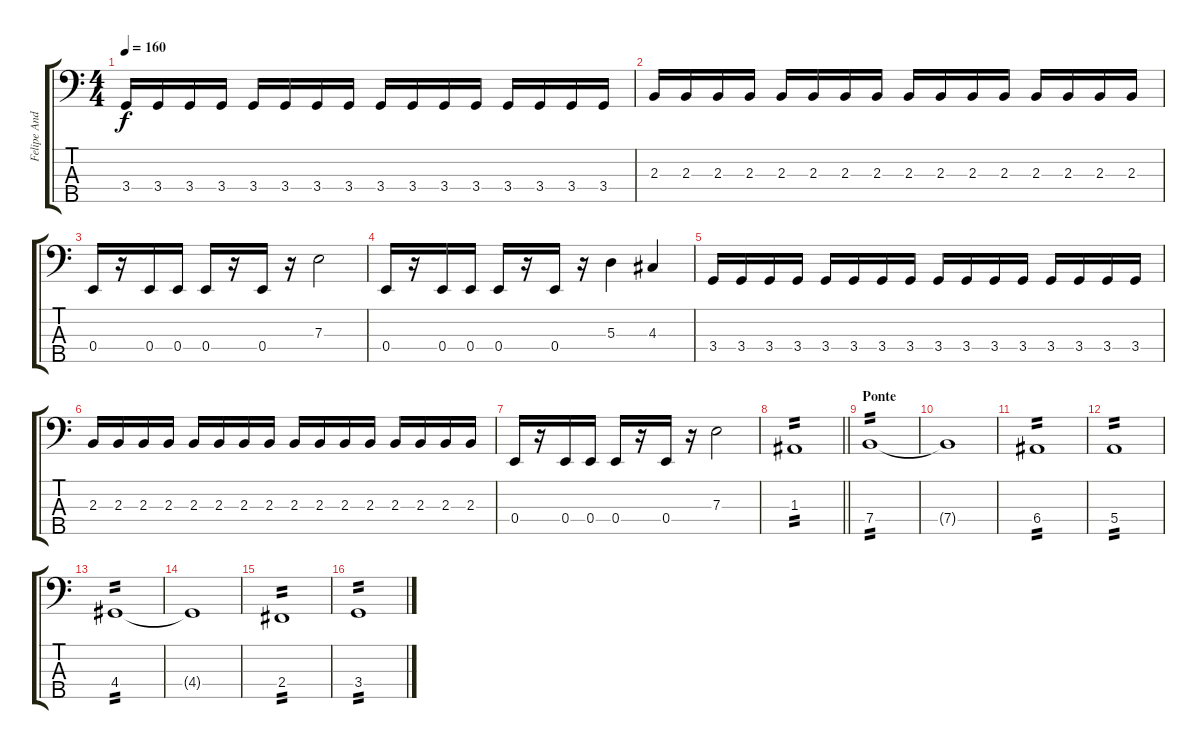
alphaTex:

\track ("Felipe Andreoli" "Felipe And") {instrument electricbassfinger}
\staff {score tabs}
\tuning (G2 D2 A1 E1 B0) {hide}
\ts (4 4)
\tempo 160
\clef f4
\ks c
3.4.16{dy f} 3.4.16 3.4.16 3.4.16 3.4.16 3.4.16 3.4.16 3.4.16 3.4.16 3.4.16 3.4.16 3.4.16 3.4.16 3.4.16 3.4.16 3.4.16 |
2.3.16 2.3.16 2.3.16 2.3.16 2.3.16 2.3.16 2.3.16 2.3.16 2.3.16 2.3.16 2.3.16 2.3.16 2.3.16 2.3.16 2.3.16 2.3.16 |
0.4.16 r.16 0.4.16 0.4.16 0.4.16 r.16 0.4.16 r.16 7.3.2 |
0.4.16 r.16 0.4.16 0.4.16 0.4.16 r.16 0.4.16 r.16 5.3.4 4.3.4 |
3.4.16 3.4.16 3.4.16 3.4.16 3.4.16 3.4.16 3.4.16 3.4.16 3.4.16 3.4.16 3.4.16 3.4.16 3.4.16 3.4.16 3.4.16 3.4.16 |
2.3.16 2.3.16 2.3.16 2.3.16 2.3.16 2.3.16 2.3.16 2.3.16 2.3.16 2.3.16 2.3.16 2.3.16 2.3.16 2.3.16 2.3.16 2.3.16 |
0.4.16 r.16 0.4.16 0.4.16 0.4.16 r.16 0.4.16 r.16 7.3.2 |
\barLineRight lightlight
1.3.1{tp 2} |
\section ("" "Ponte")
7.4.1{tp 2} |
7.4{t}.1 |
6.4.1{tp 2} |
5.4.1{tp 2} |
4.4.1{tp 2} |
4.4{t}.1 |
2.4.1{tp 2} |
3.4.1{tp 2}
